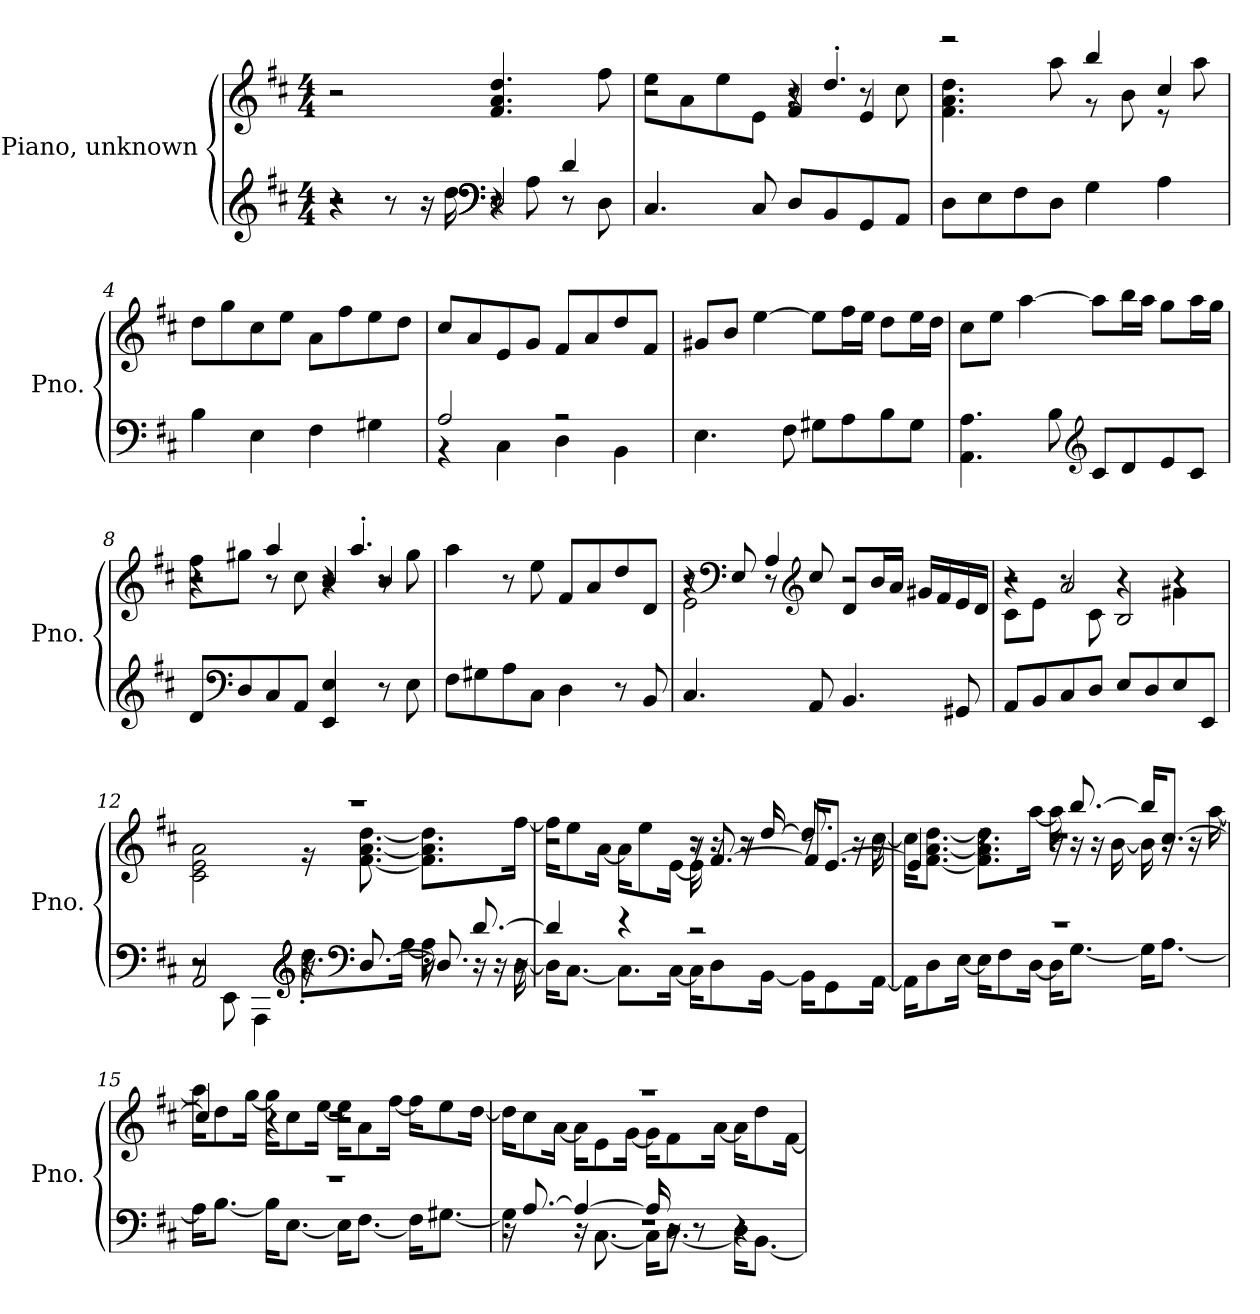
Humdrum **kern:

**kern	**kern
*part1	*part1
*staff2	*staff1
*I"Piano, unknown	*
*I'Pno.	*
*clefG2	*clefG2
*k[f#c#]	*k[f#c#]
*M4/4	*M4/4
*MM120	*MM120
=1	=1
*^	*
*	*^	*
2r	4r	2r	2r
.	8r	.	.
.	16r	.	.
.	16dd\	.	.
*clefF4	*	*	*
4r	8r	2D/	4.f#/ 4.a/ 4.dd/
.	8A\	.	.
4d/	8r	.	.
.	8D\	.	8ff#\
*v	*v	*v	*
=2	=2
*	*^
*	*	*^
4.C#/	2r	8ee\L	2r
.	.	8a\	.
.	.	8ee\	.
8C#/	.	8e\J	.
8D/L	8r	4r	4f#/
8BB/	4.dd'/	.	.
8GG/	.	8r	4e/
8AA/J	.	8cc#\	.
*	*	*v	*v
=3	=3	=3
8D\L	2r	4.f#\ 4.a\ 4.dd\
8E\	.	.
8F#\	.	.
8D\J	.	8aa\
4G\	4bb/	8r
.	.	8b\
4A\	4cc#/	8r
.	.	8aa\
*	*v	*v
=4	=4
4B\	8dd\L
.	8gg\
4E\	8cc#\
.	8ee\J
4F#\	8a\L
.	8ff#\
4G#X\	8ee\
.	8dd\J
!!LO:LB:g=z
=5	=5
*^	*
2A/	4r	8cc#/L
.	.	8a/
.	4C#\	8e/
.	.	8g/J
2r	4D\	8f#/L
.	.	8a/
.	4BB\	8dd/
.	.	8f#/J
*v	*v	*
=6	=6
4.E\	8g#X/L
.	8b/J
.	[4ee\
8F#\	.
8G#X\L	8ee\L]
8A\	16ff#\L
.	16ee\JJ
8B\	8dd\L
8G#\J	16ee\L
.	16dd\JJ
=7	=7
4.AA\ 4.A\	8cc#\L
.	8ee\J
.	[4aa\
8B\	.
*clefG2	*
8c#/L	8aa\L]
8d/	16bb\L
.	16aa\JJ
8e/	8gg\L
8c#/J	16aa\L
.	16gg\JJ
=8	=8
*	*^
*	*	*^
8d/L	2r	8ff#\L	4r
*clefF4	*	*	*
8D/	.	8gg#X\J	.
8C#/	.	8r	4aa/
8AA/J	.	8cc#\	.
4EE/ 4E/	8r	4r	4b/
.	4.aa'/	.	.
8r	.	8r	4b/
8E\	.	8gg#\	.
*	*v	*v	*v
!!LO:LB:g=z
=9	=9
8F#\L	4aa\
8G#X\	.
8A\	8r
8C#\J	8ee\
4D\	8f#/L
.	8a/
8r	8dd/
8BB/	8d/J
=10	=10
*	*^
*	*	*^
4.C#/	8r	2e\	4r
*	*clefF4	*	*
.	8E/	.	.
.	8r	.	4A/
*	*clefG2	*	*
8AA/	8cc#/	.	.
4.BB/	8d/L	2r	2r
.	16b/L	.	.
.	16a/JJ	.	.
.	16g#X/LL	.	.
.	16f#/	.	.
8GG#X/	16e/	.	.
.	16d/JJ	.	.
=11	=11	=11	=11
8AA/L	4r	8c#\L	2r
8BB/	.	8e\J	.
8C#/	2a/	8r	.
8D/J	.	8c#\	.
8E/L	.	4r	2B/
8D/	.	.	.
8E/	4r	4g#X\	.
8EE/J	.	.	.
*	*	*v	*v
!!LO:LB:g=z
=12	=12	=12
*^	*	*
*	*^	*	*
2r	8r	2AA/	1r	2c#\ 2e\ 2a\
.	8EE\	.	.	.
.	4AAA\	.	.	.
*clefG2	*	*	*	*
4r	8.dd'\L	16r	.	16r
*clefF4	*	*	*	*
.	.	[8.D/	.	[8.f#\ [8.a\ [8.dd\
.	[16A\Jk	.	.	.
16r	16A\]	8.D/]	.	8.f#\] 8.a\] 8.dd\]L
[8.d/	16r	.	.	.
.	16r	.	.	.
.	[16D\	16r	.	[16ff#\Jk
*	*v	*v	*	*
=13	=13	=13	=13
*	*	*	*^
4d/]	16D\KL]	2r	16ff#\KL]	2r
.	[8.C#\J	.	8ee\	.
.	.	.	[16a\Jk	.
4r	8.C#\L]	.	16a\KL]	.
.	.	.	8ee\	.
.	[16C#\Jk	.	[16e\Jk	.
2r	16C#\KL]	8r	16e\]	16r
.	8D\	.	16r	[8.f#/
.	.	16r	8r	.
.	[16BB\Jk	[16dd/	.	.
.	16BB\KL]	8.dd/]	8r	16f#/KL]
.	8GG\	.	.	[8.e/J
.	.	.	16r	.
.	[16AA\Jk	16r	[16cc#\	.
!!LO:LB:g=z	!!	!!
=14	=14	=14	=14	=14
1r	16AA\KL]	1r	16cc#\KL]	4e/]
.	8D\	.	[8.f#\ [8.a\ [8.dd\J	.
.	[16E\Jk	.	.	.
.	16E\KL]	.	8.f#\] 8.a\] 8.dd\]L	4r
.	8F#\	.	.	.
.	[16D\Jk	.	[16aa\Jk	.
.	16D\KL]	.	16aa\]	16r
.	[8.G\J	.	16r	[8.bb/
.	.	.	16r	.
.	.	.	[16b\	.
.	16G\KL]	.	16b\]	16bb/KL]
.	[8.A\J	.	16r	[8.cc#/J
.	.	.	16r	.
.	.	.	[16aa\	.
=15	=15	=15	=15	=15
1r	16A\KL]	1r	16aa\KL]	4cc#/]
.	[8.B\J	.	8dd\	.
.	.	.	[16gg\Jk	.
.	16B\KL]	.	16gg\KL]	4r
.	[8.E\J	.	8cc#\	.
.	.	.	[16ee\Jk	.
.	16E\KL]	.	16ee\KL]	2r
.	[8.F#\J	.	8a\	.
.	.	.	[16ff#\Jk	.
.	16F#\KL]	.	16ff#\KL]	.
.	[8.G#X\J	.	8ee\	.
.	.	.	[16dd\Jk	.
*	*	*	*v	*v
!!LO:LB:g=z
=16	=16	=16	=16
*	*^	*	*
1r	4G#\]	16r	1r	16dd\KL]
.	.	[8.A/	.	8cc#\
.	.	.	.	[16a\Jk
.	16r	4A/_	.	16a\KL]
.	[8.C#\	.	.	8e\
.	.	.	.	[16g\Jk
.	16C#\KL]	16A/]	.	16g\KL]
.	[8.D\J	16r	.	8f#\
.	.	8r	.	.
.	.	.	.	[16a\Jk
.	16D\KL]	4r	.	16a\KL]
.	[8.BB\J	.	.	8dd\
.	.	.	.	[16f#\Jk
*v	*v	*v	*	*
*	*v	*v
=	=
*-	*-
